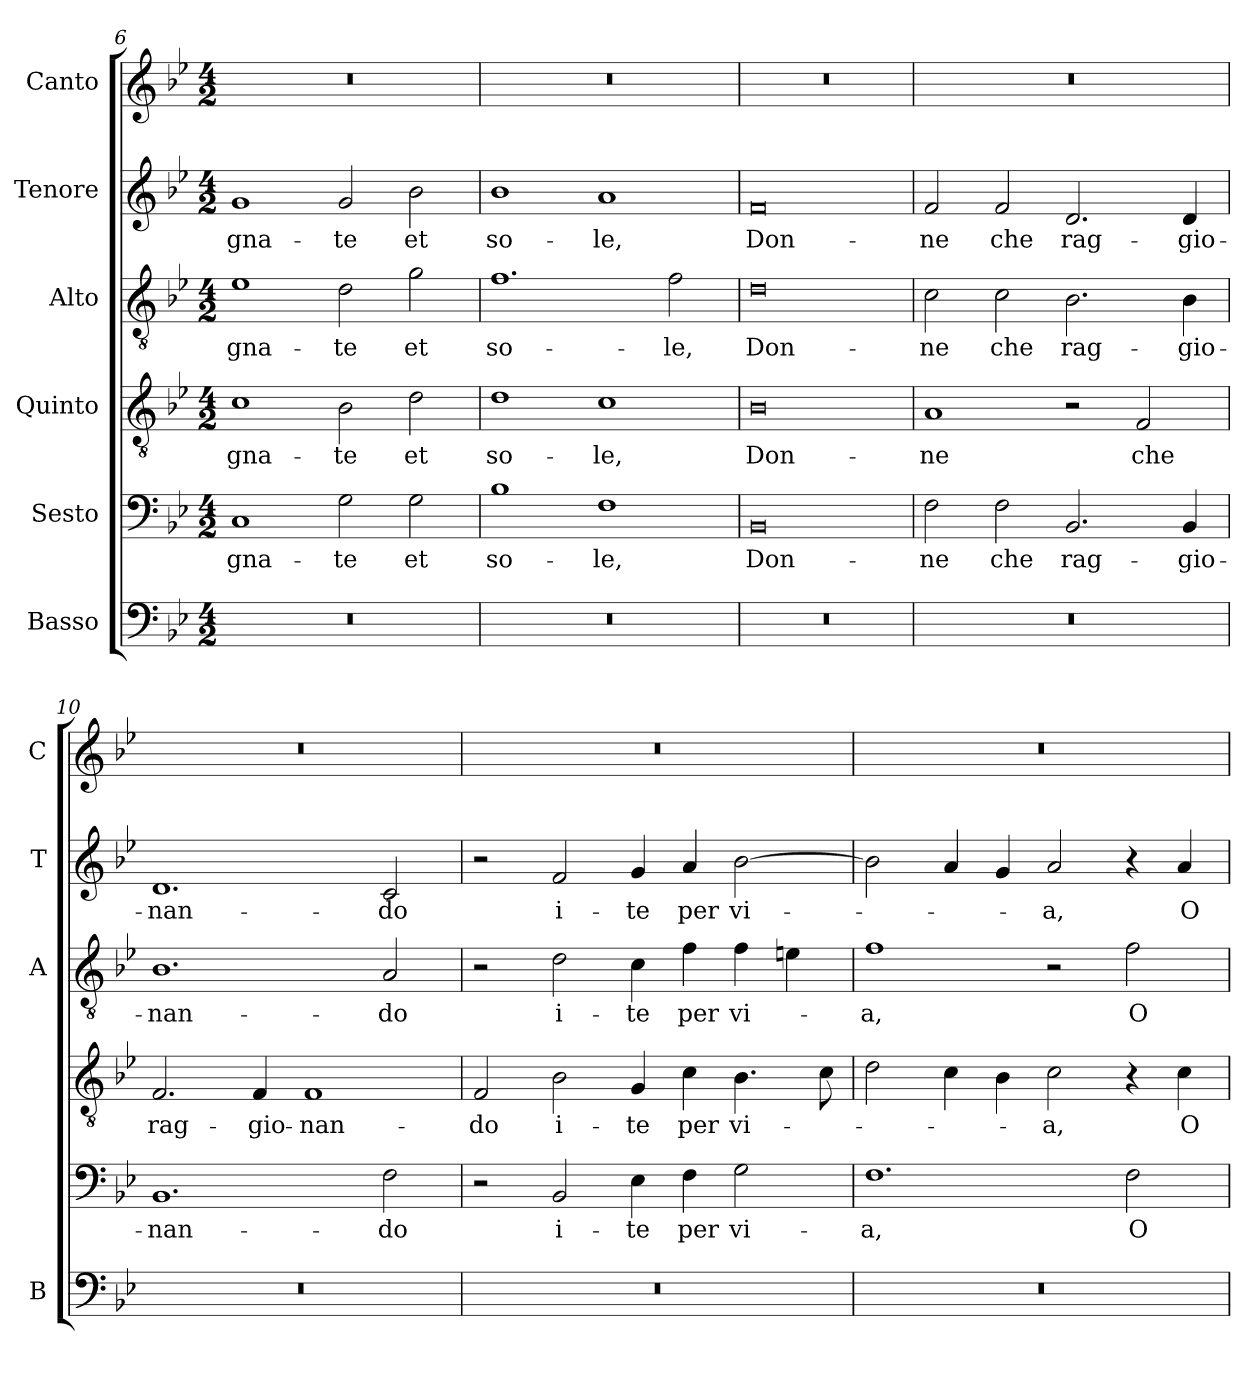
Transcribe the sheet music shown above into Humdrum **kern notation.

**kern	**kern	**text	**kern	**text	**kern	**text	**kern	**text	**kern
*part6	*part5	*part5	*part4	*part4	*part3	*part3	*part2	*part2	*part1
*staff6	*staff5	*staff5	*staff4	*staff4	*staff3	*staff3	*staff2	*staff2	*staff1
*I"Basso	*I"Sesto	*	*I"Quinto	*	*I"Alto	*	*I"Tenore	*	*I"Canto
*I'B	*	*	*	*	*I'A	*	*I'T	*	*I'C
!!LO:LB:g=z
*clefF4	*clefF4	*	*clefGv2	*	*clefGv2	*	*clefG2	*	*clefG2
*k[b-e-]	*k[b-e-]	*	*k[b-e-]	*	*k[b-e-]	*	*k[b-e-]	*	*k[b-e-]
*B-:	*B-:	*	*B-:	*	*B-:	*	*B-:	*	*B-:
*M4/2	*M4/2	*	*M4/2	*	*M4/2	*	*M4/2	*	*M4/2
=6	=6	=6	=6	=6	=6	=6	=6	=6	=6
!	!	!LO:LY:b	!	!LO:LY:b	!	!LO:LY:b	!	!LO:LY:b	!
0r	1C	-gna-	1c	-gna-	1e-	-gna-	1g	-gna-	0r
!	!	!LO:LY:b	!	!LO:LY:b	!	!LO:LY:b	!	!LO:LY:b	!
.	2G\	-te	2B-\	-te	2d\	-te	2g/	-te	.
!	!	!LO:LY:b	!	!LO:LY:b	!	!LO:LY:b	!	!LO:LY:b	!
.	2G\	et	2d\	et	2g\	et	2b-\	et	.
=7	=7	=7	=7	=7	=7	=7	=7	=7	=7
!	!	!LO:LY:b	!	!LO:LY:b	!	!LO:LY:b	!	!LO:LY:b	!
0r	1B-	so-	1d	so-	1.f	so-	1b-	so-	0r
!	!	!LO:LY:b	!	!LO:LY:b	!	!	!	!LO:LY:b	!
.	1F	-le,	1c	-le,	.	.	1a	-le,	.
!	!	!	!	!	!	!LO:LY:b	!	!	!
.	.	.	.	.	2f\	-le,	.	.	.
=8	=8	=8	=8	=8	=8	=8	=8	=8	=8
!	!	!LO:LY:b	!	!LO:LY:b	!	!LO:LY:b	!	!LO:LY:b	!
0r	0BB-	Don-	0B-	Don-	0d	Don-	0f	Don-	0r
=9	=9	=9	=9	=9	=9	=9	=9	=9	=9
!	!	!LO:LY:b	!	!LO:LY:b	!	!LO:LY:b	!	!LO:LY:b	!
0r	2F\	-ne	1A	-ne	2c\	-ne	2f/	-ne	0r
!	!	!LO:LY:b	!	!	!	!LO:LY:b	!	!LO:LY:b	!
.	2F\	che	.	.	2c\	che	2f/	che	.
!	!	!LO:LY:b	!	!	!	!LO:LY:b	!	!LO:LY:b	!
.	2.BB-/	rag-	2r	.	2.B-\	rag-	2.d/	rag-	.
!	!	!	!	!LO:LY:b	!	!	!	!	!
.	.	.	2F/	che	.	.	.	.	.
!	!	!LO:LY:b	!	!	!	!LO:LY:b	!	!LO:LY:b	!
.	4BB-/	-gio-	.	.	4B-\	-gio-	4d/	-gio-	.
=10	=10	=10	=10	=10	=10	=10	=10	=10	=10
!	!	!LO:LY:b	!	!LO:LY:b	!	!LO:LY:b	!	!LO:LY:b	!
0r	1.BB-	-nan-	2.F/	rag-	1.B-	-nan-	1.d	-nan-	0r
!	!	!	!	!LO:LY:b	!	!	!	!	!
.	.	.	4F/	-gio-	.	.	.	.	.
!	!	!	!	!LO:LY:b	!	!	!	!	!
.	.	.	1F	-nan-	.	.	.	.	.
!	!	!LO:LY:b	!	!	!	!LO:LY:b	!	!LO:LY:b	!
.	2F\	-do	.	.	2A/	-do	2c/	-do	.
=11	=11	=11	=11	=11	=11	=11	=11	=11	=11
!	!	!	!	!LO:LY:b	!	!	!	!	!
0r	2r	.	2F/	-do	2r	.	2r	.	0r
!	!	!LO:LY:b	!	!LO:LY:b	!	!LO:LY:b	!	!LO:LY:b	!
.	2BB-/	i-	2B-\	i-	2d\	i-	2f/	i-	.
!	!	!LO:LY:b	!	!LO:LY:b	!	!LO:LY:b	!	!LO:LY:b	!
.	4E-\	-te	4G/	-te	4c\	-te	4g/	-te	.
!	!	!LO:LY:b	!	!LO:LY:b	!	!LO:LY:b	!	!LO:LY:b	!
.	4F\	per	4c\	per	4f\	per	4a/	per	.
!	!	!LO:LY:b	!	!LO:LY:b	!	!LO:LY:b	!	!LO:LY:b	!
.	2G\	vi-	4.B-\	vi-	4f\	vi-	[2b-\	vi-	.
.	.	.	.	.	4en\	.	.	.	.
.	.	.	8c\	.	.	.	.	.	.
!!LO:LB:g=z
=12	=12	=12	=12	=12	=12	=12	=12	=12	=12
!	!	!LO:LY:b	!	!	!	!LO:LY:b	!	!	!
0r	1.F	-a,	2d\	.	1f	-a,	2b-\]	.	0r
.	.	.	4c\	.	.	.	4a/	.	.
.	.	.	4B-\	.	.	.	4g/	.	.
!	!	!	!	!LO:LY:b	!	!	!	!LO:LY:b	!
.	.	.	2c\	-a,	2r	.	2a/	-a,	.
!	!	!LO:LY:b	!	!	!	!LO:LY:b	!	!	!
.	2F\	O-	4r	.	2f\	O-	4r	.	.
!	!	!	!	!LO:LY:b	!	!	!	!LO:LY:b	!
.	.	.	4c\	O-	.	.	4a/	O-	.
=	=	=	=	=	=	=	=	=	=
*-	*-	*-	*-	*-	*-	*-	*-	*-	*-
